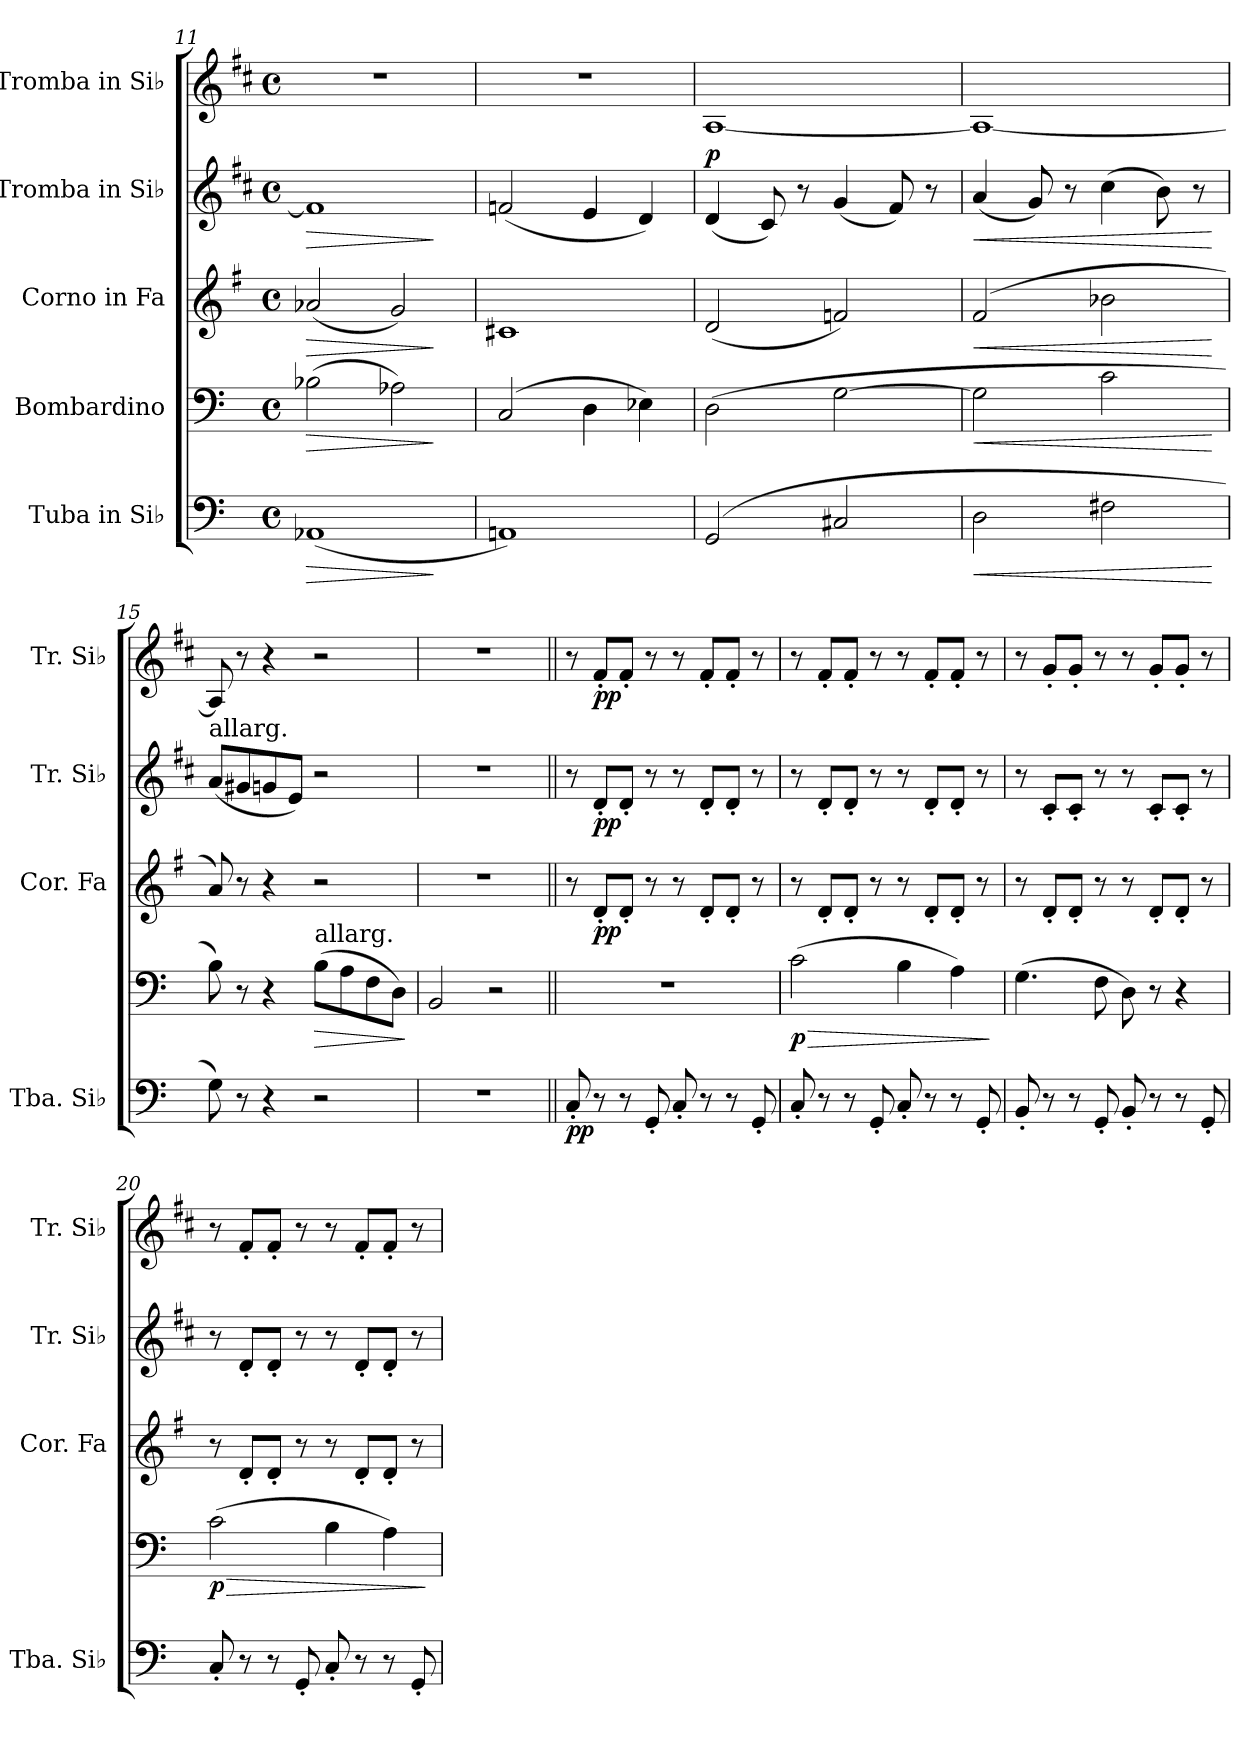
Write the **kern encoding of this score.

**kern	**dynam	**kern	**dynam	**kern	**dynam	**kern	**dynam	**kern	**dynam
*part5	*part5	*part4	*part4	*part3	*part3	*part2	*part2	*part1	*part1
*staff5	*staff5	*staff4	*staff4	*staff3	*staff3	*staff2	*staff2	*staff1	*staff1
*I"Tuba in Si♭	*	*I"Bombardino	*	*I"Corno in Fa	*	*I"Tromba in Si♭	*	*I"Tromba in Si♭	*
*I'Tba. Si♭	*	*	*	*I'Cor. Fa	*	*I'Tr. Si♭	*	*I'Tr. Si♭	*
*clefF4	*	*clefF4	*	*clefG2	*	*clefG2	*	*clefG2	*
*	*	*	*	*ITrd4c7	*	*ITrd1c2	*	*ITrd1c2	*
*k[]	*	*k[]	*	*k[]	*	*k[]	*	*k[]	*
*M4/4	*	*M4/4	*	*M4/4	*	*M4/4	*	*M4/4	*
*met(c)	*	*met(c)	*	*met(c)	*	*met(c)	*	*met(c)	*
=11	=11	=11	=11	=11	=11	=11	=11	=11	=11
!	!LO:HP:b	!	!LO:HP:b	!	!LO:HP:b	!	!LO:HP:b	!	!
(1AA-X	>	(2B-X\	>	(2d-X/	>	1e-]	>	1r	.
.	.	2A-X\)	.	2c/)	.	.	.	.	.
.	]	.	]	.	]	.	]	.	.
=12	=12	=12	=12	=12	=12	=12	=12	=12	=12
1AAn)	.	(2C/	.	1F#X	.	(2e-X/	.	1r	.
.	.	4D\	.	.	.	4d/	.	.	.
.	.	4E-X\)	.	.	.	4c/)	.	.	.
=13	=13	=13	=13	=13	=13	=13	=13	=13	=13
!	!	!	!	!	!	!	!LO:DY:a	!	!
(2GG/	.	(2D\	.	(2G/	.	(4c/	p	[1G	.
.	.	.	.	.	.	8B/)	.	.	.
.	.	.	.	.	.	8r	.	.	.
2C#X/	.	[2G\	.	2B-X/)	.	(4f/	.	.	.
.	.	.	.	.	.	8e/)	.	.	.
.	.	.	.	.	.	8r	.	.	.
=14	=14	=14	=14	=14	=14	=14	=14	=14	=14
!	!LO:HP:b	!	!LO:HP:b	!	!LO:HP:b	!	!LO:HP:b	!	!
2D\	<	2G\]	<	(2B/	<	(4g/	<	1G_	.
.	.	.	.	.	.	8f/)	.	.	.
.	.	.	.	.	.	8r	.	.	.
2F#X\	.	2c\	.	2e-X\	.	(4b\	.	.	.
.	.	.	.	.	.	8a\)	.	.	.
.	.	.	.	.	.	8r	.	.	.
.	[	.	[	.	[	.	[	.	.
!!LO:PB:g=z
=15	=15	=15	=15	=15	=15	=15	=15	=15	=15
!	!	!	!	!	!	!LO:TX:a:t=allarg.	!	!	!
8G\)	.	8B\)	.	8d/)	.	(8g/L	.	8G/]	.
8r	.	8r	.	8r	.	8f#X/	.	8r	.
4r	.	4r	.	4r	.	8fn/	.	4r	.
.	.	.	.	.	.	8d/J)	.	.	.
!	!	!LO:TX:a:t=allarg.	!	!	!	!	!	!	!
!	!	!	!LO:HP:b	!	!	!	!	!	!
2r	.	(8B\L	>	2r	.	2r	.	2r	.
.	.	8A\	.	.	.	.	.	.	.
.	.	8F\	.	.	.	.	.	.	.
.	.	8D\J)	.	.	.	.	.	.	.
.	.	.	]	.	.	.	.	.	.
=16	=16	=16	=16	=16	=16	=16	=16	=16	=16
1r	.	2BB/	.	1r	.	1r	.	1r	.
.	.	2r	.	.	.	.	.	.	.
=17||	=17||	=17||	=17||	=17||	=17||	=17||	=17||	=17||	=17||
!	!LO:DY:b	!	!	!	!	!	!	!	!
8C'/	pp	1r	.	8r	.	8r	.	8r	.
*	*	*	*	*	*	*	*	*MM60	*
!	!	!	!	!	!LO:DY:b	!	!LO:DY:b	!	!LO:DY:b
8r	.	.	.	8G'/L	pp	8c'/L	pp	8e'/L	pp
8r	.	.	.	8G'/J	.	8c'/J	.	8e'/J	.
8GG'/	.	.	.	8r	.	8r	.	8r	.
8C'/	.	.	.	8r	.	8r	.	8r	.
8r	.	.	.	8G'/L	.	8c'/L	.	8e'/L	.
8r	.	.	.	8G'/J	.	8c'/J	.	8e'/J	.
8GG'/	.	.	.	8r	.	8r	.	8r	.
=18	=18	=18	=18	=18	=18	=18	=18	=18	=18
!	!	!	!LO:HP:b	!	!	!	!	!	!
!	!	!	!LO:DY:n=1:b	!	!	!	!	!	!
8C'/	.	(2c\	> p	8r	.	8r	.	8r	.
8r	.	.	.	8G'/L	.	8c'/L	.	8e'/L	.
8r	.	.	.	8G'/J	.	8c'/J	.	8e'/J	.
8GG'/	.	.	.	8r	.	8r	.	8r	.
8C'/	.	4B\	.	8r	.	8r	.	8r	.
8r	.	.	.	8G'/L	.	8c'/L	.	8e'/L	.
8r	.	4A\)	.	8G'/J	.	8c'/J	.	8e'/J	.
8GG'/	.	.	.	8r	.	8r	.	8r	.
.	.	.	]	.	.	.	.	.	.
!!LO:LB:g=z
=19	=19	=19	=19	=19	=19	=19	=19	=19	=19
8BB'/	.	(4.G\	.	8r	.	8r	.	8r	.
8r	.	.	.	8G'/L	.	8B'/L	.	8f'/L	.
8r	.	.	.	8G'/J	.	8B'/J	.	8f'/J	.
8GG'/	.	8F\	.	8r	.	8r	.	8r	.
8BB'/	.	8D\)	.	8r	.	8r	.	8r	.
8r	.	8r	.	8G'/L	.	8B'/L	.	8f'/L	.
8r	.	4r	.	8G'/J	.	8B'/J	.	8f'/J	.
8GG'/	.	.	.	8r	.	8r	.	8r	.
=20	=20	=20	=20	=20	=20	=20	=20	=20	=20
!	!	!	!LO:HP:b	!	!	!	!	!	!
!	!	!	!LO:DY:n=1:b	!	!	!	!	!	!
8C'/	.	(2c\	> p	8r	.	8r	.	8r	.
8r	.	.	.	8G'/L	.	8c'/L	.	8e'/L	.
8r	.	.	.	8G'/J	.	8c'/J	.	8e'/J	.
8GG'/	.	.	.	8r	.	8r	.	8r	.
8C'/	.	4B\	.	8r	.	8r	.	8r	.
8r	.	.	.	8G'/L	.	8c'/L	.	8e'/L	.
8r	.	4A\)	.	8G'/J	.	8c'/J	.	8e'/J	.
8GG'/	.	.	.	8r	.	8r	.	8r	.
.	.	.	]	.	.	.	.	.	.
=	=	=	=	=	=	=	=	=	=
*-	*-	*-	*-	*-	*-	*-	*-	*-	*-
